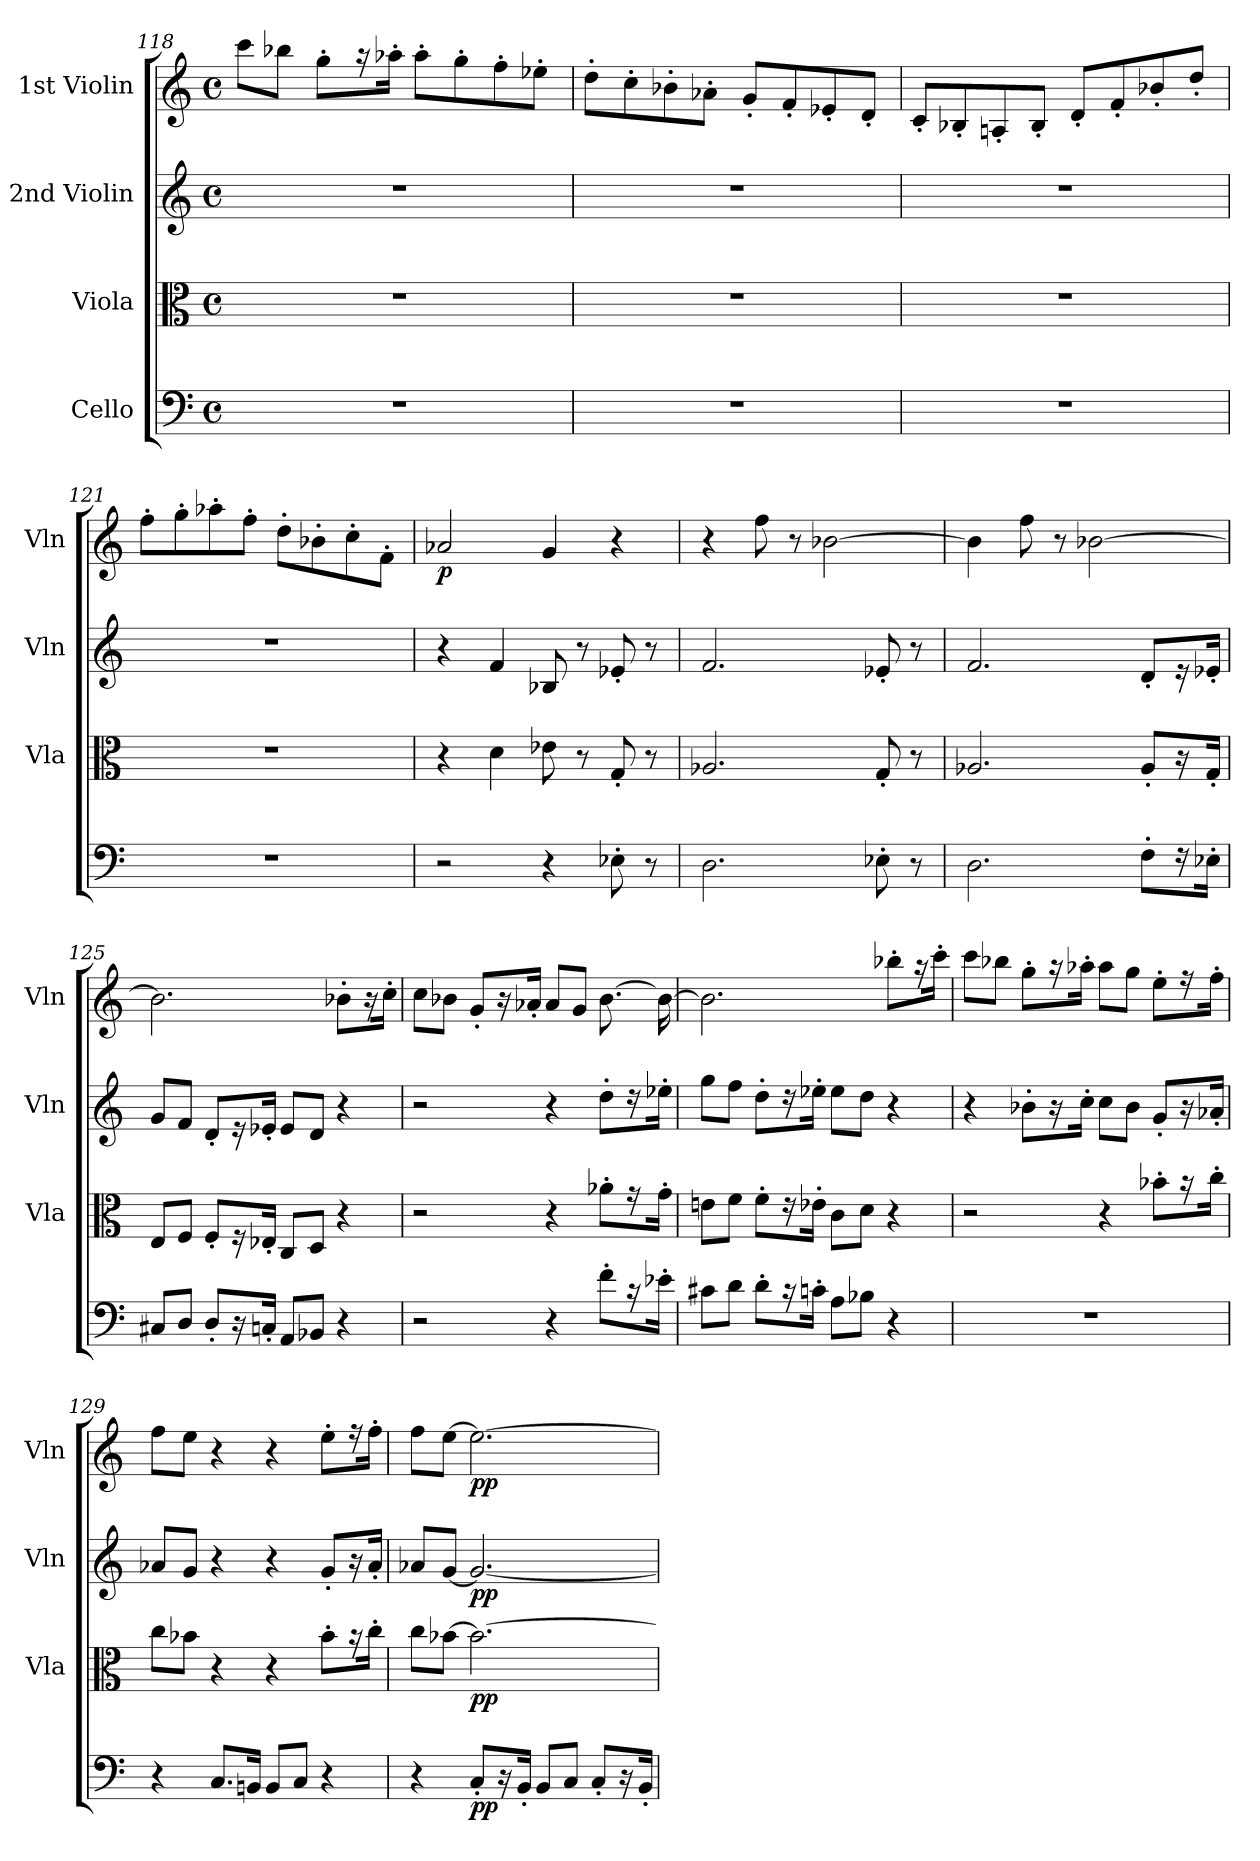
**kern	**dynam	**kern	**dynam	**kern	**dynam	**kern	**dynam
*part4	*part4	*part3	*part3	*part2	*part2	*part1	*part1
*staff4	*staff4	*staff3	*staff3	*staff2	*staff2	*staff1	*staff1
*I"Cello	*	*I"Viola	*	*I"2nd Violin	*	*I"1st Violin	*
*	*	*I'Vla	*	*I'Vln	*	*I'Vln	*
!!LO:PB:g=z
*clefF4	*	*clefC3	*	*clefG2	*	*clefG2	*
*k[]	*	*k[]	*	*k[]	*	*k[]	*
*M4/4	*	*M4/4	*	*M4/4	*	*M4/4	*
*met(c)	*	*met(c)	*	*met(c)	*	*met(c)	*
=118	=118	=118	=118	=118	=118	=118	=118
1r	.	1r	.	1r	.	8ccc\L	.
.	.	.	.	.	.	8bb-X\J	.
.	.	.	.	.	.	8gg'\L	.
.	.	.	.	.	.	16r	.
.	.	.	.	.	.	16aa-X'\Jk	.
.	.	.	.	.	.	8aa-'\L	.
.	.	.	.	.	.	8gg'\	.
.	.	.	.	.	.	8ff'\	.
.	.	.	.	.	.	8ee-X'\J	.
=119	=119	=119	=119	=119	=119	=119	=119
1r	.	1r	.	1r	.	8dd'\L	.
.	.	.	.	.	.	8cc'\	.
.	.	.	.	.	.	8b-X'\	.
.	.	.	.	.	.	8a-X'\J	.
.	.	.	.	.	.	8g'/L	.
.	.	.	.	.	.	8f'/	.
.	.	.	.	.	.	8e-X'/	.
.	.	.	.	.	.	8d'/J	.
!!LO:LB:g=z
=120	=120	=120	=120	=120	=120	=120	=120
1r	.	1r	.	1r	.	8c'/L	.
.	.	.	.	.	.	8B-X'/	.
.	.	.	.	.	.	8An'/	.
.	.	.	.	.	.	8B-'/J	.
.	.	.	.	.	.	8d'/L	.
.	.	.	.	.	.	8f'/	.
.	.	.	.	.	.	8b-X'/	.
.	.	.	.	.	.	8dd'/J	.
=121	=121	=121	=121	=121	=121	=121	=121
1r	.	1r	.	1r	.	8ff'\L	.
.	.	.	.	.	.	8gg'\	.
.	.	.	.	.	.	8aa-X'\	.
.	.	.	.	.	.	8ff'\J	.
.	.	.	.	.	.	8dd'\L	.
.	.	.	.	.	.	8b-X'\	.
.	.	.	.	.	.	8cc'\	.
.	.	.	.	.	.	8f'\J	.
=122	=122	=122	=122	=122	=122	=122	=122
!	!	!	!	!	!	!	!LO:DY:b
2r	.	4r	.	4r	.	2a-X/	p
.	.	4d\	.	4f/	.	.	.
4r	.	8e-X\	.	8B-X/	.	4g/	.
.	.	8r	.	8r	.	.	.
8E-X'\	.	8G'/	.	8e-X'/	.	4r	.
8r	.	8r	.	8r	.	.	.
=123	=123	=123	=123	=123	=123	=123	=123
2.D\	.	2.A-X/	.	2.f/	.	4r	.
.	.	.	.	.	.	8ff\	.
.	.	.	.	.	.	8r	.
.	.	.	.	.	.	[2b-X\	.
8E-X'\	.	8G'/	.	8e-X'/	.	.	.
8r	.	8r	.	8r	.	.	.
=124	=124	=124	=124	=124	=124	=124	=124
2.D\	.	2.A-X/	.	2.f/	.	4b-\]	.
.	.	.	.	.	.	8ff\	.
.	.	.	.	.	.	8r	.
.	.	.	.	.	.	[2b-X\	.
8F'\L	.	8A-'/L	.	8d'/L	.	.	.
16r	.	16r	.	16r	.	.	.
16E-X'\Jk	.	16G'/Jk	.	16e-X'/Jk	.	.	.
!!LO:LB:g=z
=125	=125	=125	=125	=125	=125	=125	=125
8C#X/L	.	8E/L	.	8g/L	.	2.b-\]	.
8D/J	.	8F/J	.	8f/J	.	.	.
8D'/L	.	8F'/L	.	8d'/L	.	.	.
16r	.	16r	.	16r	.	.	.
16Cn'/Jk	.	16E-X'/Jk	.	16e-X'/Jk	.	.	.
8AA/L	.	8C/L	.	8e-/L	.	.	.
8BB-X/J	.	8D/J	.	8d/J	.	.	.
4r	.	4r	.	4r	.	8b-X'\L	.
.	.	.	.	.	.	16r	.
.	.	.	.	.	.	16cc'\Jk	.
=126	=126	=126	=126	=126	=126	=126	=126
2r	.	2r	.	2r	.	8cc\L	.
.	.	.	.	.	.	8b-X\J	.
.	.	.	.	.	.	8g'/L	.
.	.	.	.	.	.	16r	.
.	.	.	.	.	.	16a-X'/Jk	.
4r	.	4r	.	4r	.	8a-/L	.
.	.	.	.	.	.	8g/J	.
8f'\L	.	8a-X'\L	.	8dd'\L	.	[8.b-\	.
16r	.	16r	.	16r	.	.	.
16e-X'\Jk	.	16g'\Jk	.	16ee-X'\Jk	.	16b-\_	.
!!LO:PB:g=z
=127	=127	=127	=127	=127	=127	=127	=127
8c#X\L	.	8en\L	.	8gg\L	.	2.b-\]	.
8d\J	.	8f\J	.	8ff\J	.	.	.
8d'\L	.	8f'\L	.	8dd'\L	.	.	.
16r	.	16r	.	16r	.	.	.
16cn'\Jk	.	16e-X'\Jk	.	16ee-X'\Jk	.	.	.
8A\L	.	8c\L	.	8ee-\L	.	.	.
8B-X\J	.	8d\J	.	8dd\J	.	.	.
4r	.	4r	.	4r	.	8bb-X'\L	.
.	.	.	.	.	.	16r	.
.	.	.	.	.	.	16ccc'\Jk	.
=128	=128	=128	=128	=128	=128	=128	=128
1r	.	2r	.	4r	.	8ccc\L	.
.	.	.	.	.	.	8bb-X\J	.
.	.	.	.	8b-X'\L	.	8gg'\L	.
.	.	.	.	16r	.	16r	.
.	.	.	.	16cc'\Jk	.	16aa-X'\Jk	.
.	.	4r	.	8cc\L	.	8aa-\L	.
.	.	.	.	8b-\J	.	8gg\J	.
.	.	8b-X'\L	.	8g'/L	.	8ee'\L	.
.	.	16r	.	16r	.	16r	.
.	.	16cc'\Jk	.	16a-X'/Jk	.	16ff'\Jk	.
=129	=129	=129	=129	=129	=129	=129	=129
4r	.	8cc\L	.	8a-X/L	.	8ff\L	.
.	.	8b-X\J	.	8g/J	.	8ee\J	.
8.C/L	.	4r	.	4r	.	4r	.
16BBn/Jk	.	.	.	.	.	.	.
8BB/L	.	4r	.	4r	.	4r	.
8C/J	.	.	.	.	.	.	.
4r	.	8b-'\L	.	8g'/L	.	8ee'\L	.
.	.	16r	.	16r	.	16r	.
.	.	16cc'\Jk	.	16a-'/Jk	.	16ff'\Jk	.
!!LO:LB:g=z
=130	=130	=130	=130	=130	=130	=130	=130
4r	.	8cc\L	.	8a-X/L	.	8ff\L	.
.	.	[8b-X\J	.	[8g/J	.	[8ee\J	.
!	!LO:DY:b	!	!LO:DY:b	!	!LO:DY:b	!	!LO:DY:b
8C'/L	pp	2.b-\_	pp	2.g/_	pp	2.ee\_	pp
16r	.	.	.	.	.	.	.
16BB'/Jk	.	.	.	.	.	.	.
8BB/L	.	.	.	.	.	.	.
8C/J	.	.	.	.	.	.	.
8C'/L	.	.	.	.	.	.	.
16r	.	.	.	.	.	.	.
16BB'/Jk	.	.	.	.	.	.	.
=	=	=	=	=	=	=	=
*-	*-	*-	*-	*-	*-	*-	*-
